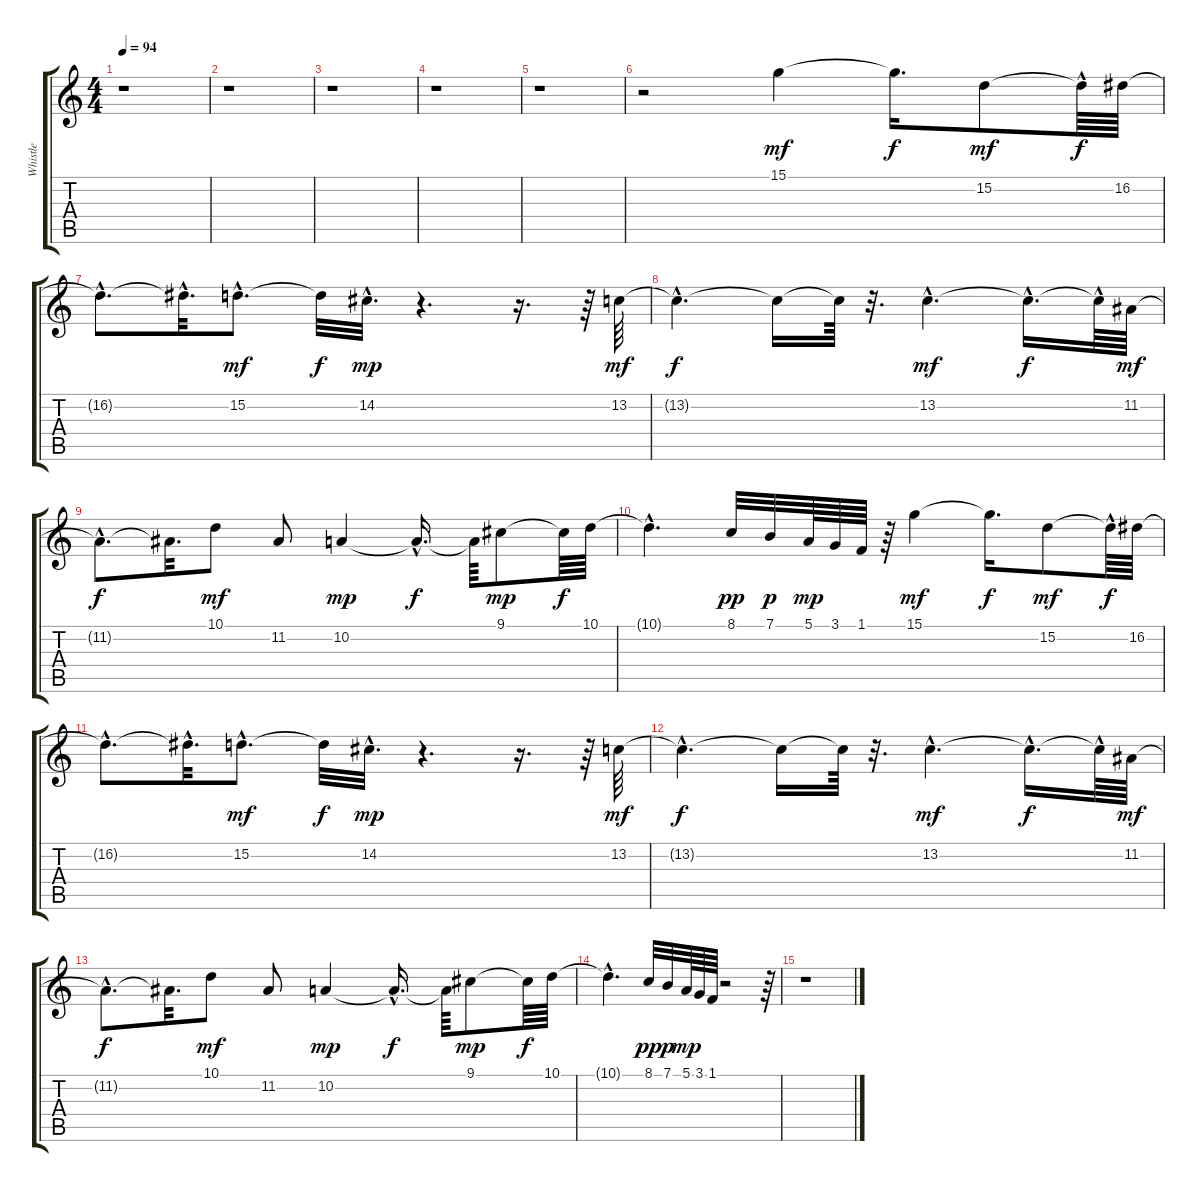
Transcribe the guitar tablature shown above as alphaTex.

\track ("Whistle" "Whistle") {instrument whistle}
\staff {score tabs}
\tuning (E4 B3 G3 D3 A2 E2) {hide}
\ts (4 4)
\tempo 94
\clef g2
\ks c
r.1{dy f} |
r.1 |
r.1 |
r.1 |
r.1 |
r.2 15.1.4{dy mf} 15.1{t}.16{d dy f} 15.2.8{dy mf} 15.2{hac t}.64{dy f} 16.2.64 |
16.2{hac t}.8{d} 16.2{hac t}.32{d} 15.2{hac}.8{d dy mf} 15.2{t}.32{dy f} 14.2{hac}.32{d dy mp} r.4{d} r.16{d} r.64 13.2.64{dy mf} |
13.2{hac t}.4{d dy f} 13.2{t}.16 13.2{t}.64 r.32{d} 13.2{hac}.4{d dy mf} 13.2{hac t}.16{d dy f} 13.2{hac t}.64 11.2.64{dy mf} |
11.2{hac t}.8{d dy f} 11.2{t}.32{d} 10.1.8{dy mf} 11.2.8 10.2.4{dy mp} 10.2{hac t}.16{d dy f} 10.2{t}.64 9.1.8{dy mp} 9.1{t}.64{dy f} 10.1.64 |
10.1{hac t}.4{d} 8.1.32{dy pp} 7.1.32{dy p} 5.1.64{dy mp} 3.1.64 1.1.64 r.64 15.1.4{dy mf} 15.1{t}.16{d dy f} 15.2.8{dy mf} 15.2{hac t}.64{dy f} 16.2.64 |
16.2{hac t}.8{d} 16.2{hac t}.32{d} 15.2{hac}.8{d dy mf} 15.2{t}.32{dy f} 14.2{hac}.32{d dy mp} r.4{d} r.16{d} r.64 13.2.64{dy mf} |
13.2{hac t}.4{d dy f} 13.2{t}.16 13.2{t}.64 r.32{d} 13.2{hac}.4{d dy mf} 13.2{hac t}.16{d dy f} 13.2{hac t}.64 11.2.64{dy mf} |
11.2{hac t}.8{d dy f} 11.2{t}.32{d} 10.1.8{dy mf} 11.2.8 10.2.4{dy mp} 10.2{hac t}.16{d dy f} 10.2{t}.64 9.1.8{dy mp} 9.1{t}.64{dy f} 10.1.64 |
10.1{hac t}.4{d} 8.1.32{dy pp} 7.1.32{dy p} 5.1.64{dy mp} 3.1.64 1.1.64 r.2 r.64 |
r.1
